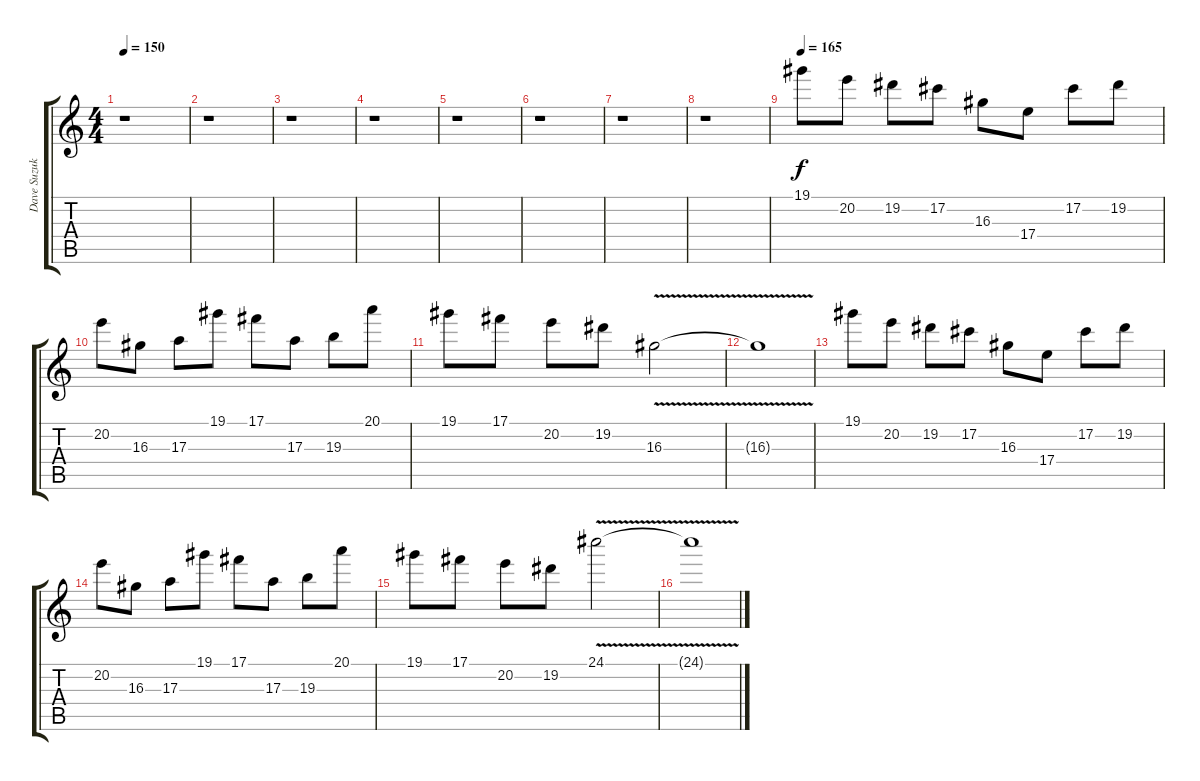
\track ("Dave Suzuki - Lead (Melodic Part)" "Dave Suzuk") {instrument distortionguitar}
\staff {score tabs}
\tuning (Db4 Ab3 E3 B2 Gb2 Db2) {hide}
\ts (4 4)
\tempo 150
\clef g2
\ks c
r.1{dy f} |
r.1 |
r.1 |
r.1 |
r.1 |
r.1 |
r.1 |
r.1 |
\tempo 165
19.1.8 20.2.8 19.2.8 17.2.8 16.3.8 17.4.8 17.2.8 19.2.8 |
20.2.8 16.3.8 17.3.8 19.1.8 17.1.8 17.3.8 19.3.8 20.1.8 |
19.1.8 17.1.8 20.2.8 19.2.8 16.3{v}.2 |
16.3{t}.1 |
19.1.8 20.2.8 19.2.8 17.2.8 16.3.8 17.4.8 17.2.8 19.2.8 |
20.2.8 16.3.8 17.3.8 19.1.8 17.1.8 17.3.8 19.3.8 20.1.8 |
19.1.8 17.1.8 20.2.8 19.2.8 24.1{v}.2 |
24.1{t}.1
